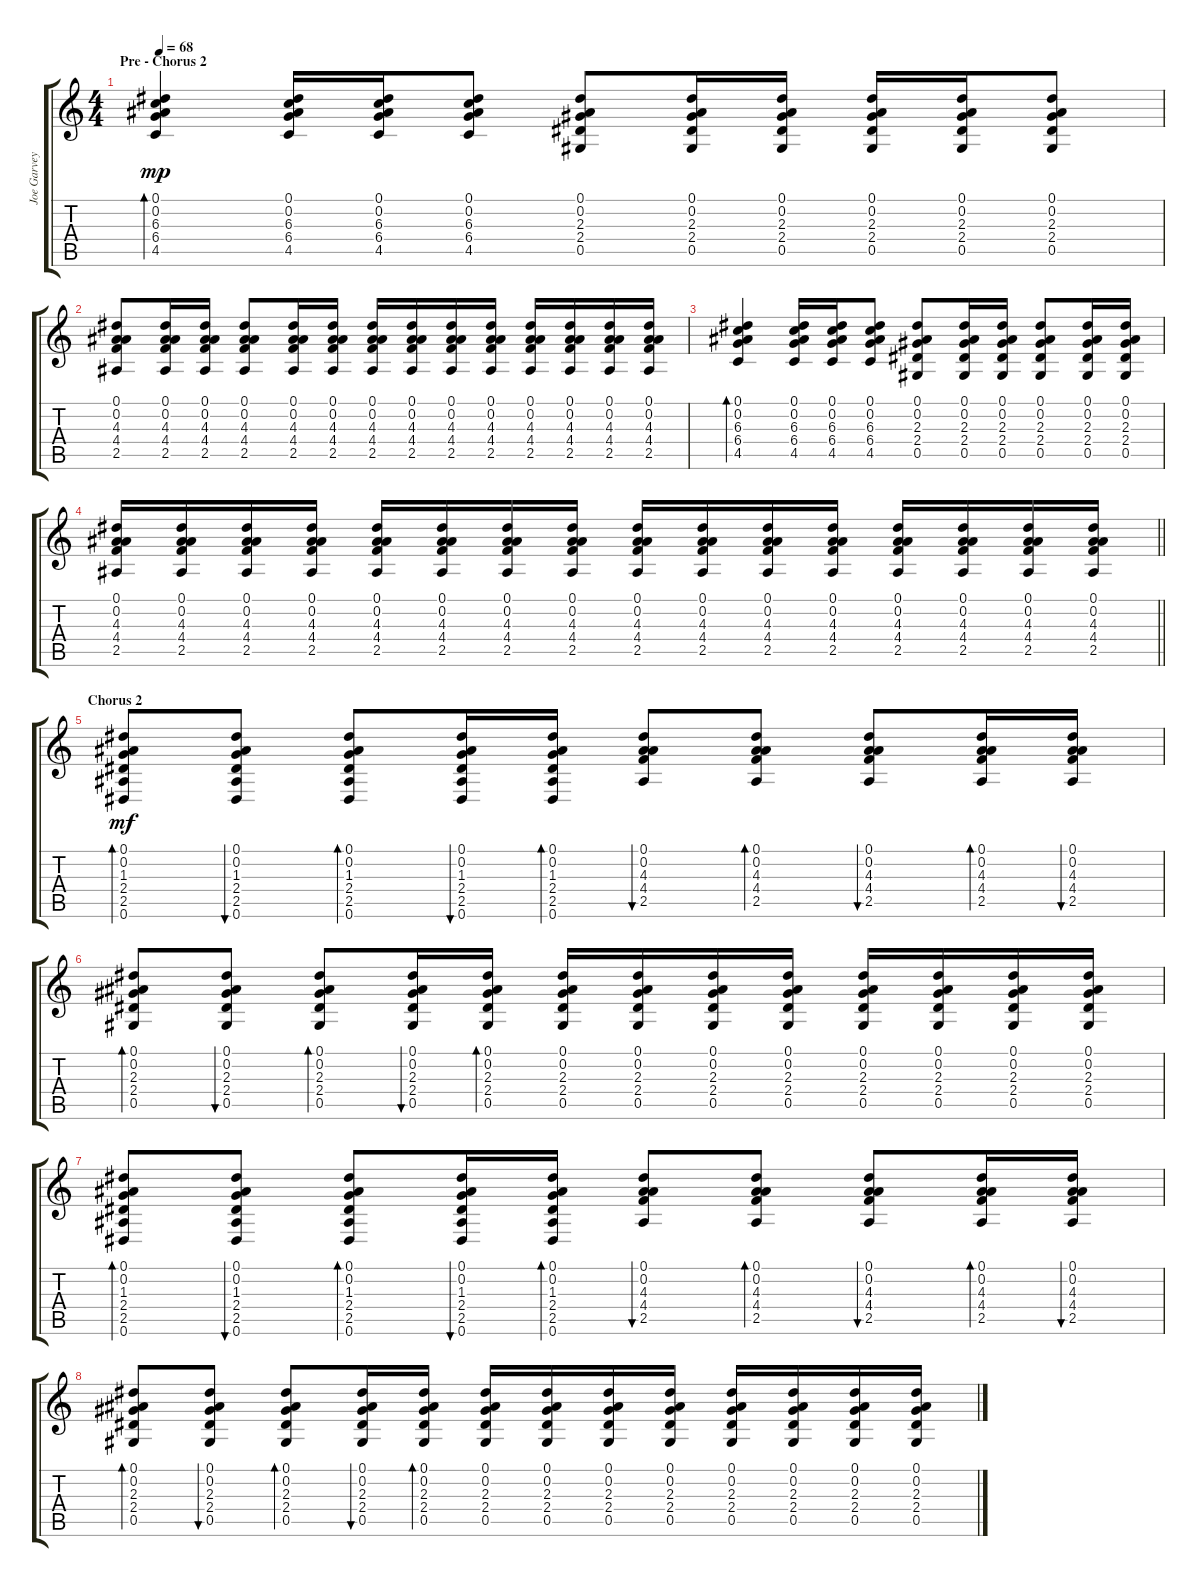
\track ("Joe Garvey (Acoustic)" "Joe Garvey") {instrument acousticguitarsteel}
\staff {score tabs}
\tuning (Eb4 Bb3 Gb3 Db3 Ab2 Eb2) {hide}
\ts (4 4)
\section ("" "Pre - Chorus 2")
\tempo 68
\clef g2
\ks c
(0.1 0.2 6.3 6.4 4.5).4{bd 30 dy mp} (0.1 0.2 6.3 6.4 4.5).16 (0.1 0.2 6.3 6.4 4.5).16 (0.1 0.2 6.3 6.4 4.5).8 (0.1 0.2 2.3 2.4 0.5).8 (0.1 0.2 2.3 2.4 0.5).16 (0.1 0.2 2.3 2.4 0.5).16 (0.1 0.2 2.3 2.4 0.5).16 (0.1 0.2 2.3 2.4 0.5).16 (0.1 0.2 2.3 2.4 0.5).8 |
(0.1 0.2 4.3 4.4 2.5).8 (0.1 0.2 4.3 4.4 2.5).16 (0.1 0.2 4.3 4.4 2.5).16 (0.1 0.2 4.3 4.4 2.5).8 (0.1 0.2 4.3 4.4 2.5).16 (0.1 0.2 4.3 4.4 2.5).16 (0.1 0.2 4.3 4.4 2.5).16 (0.1 0.2 4.3 4.4 2.5).16 (0.1 0.2 4.3 4.4 2.5).16 (0.1 0.2 4.3 4.4 2.5).16 (0.1 0.2 4.3 4.4 2.5).16 (0.1 0.2 4.3 4.4 2.5).16 (0.1 0.2 4.3 4.4 2.5).16 (0.1 0.2 4.3 4.4 2.5).16 |
(0.1 0.2 6.3 6.4 4.5).4{bd 30} (0.1 0.2 6.3 6.4 4.5).16 (0.1 0.2 6.3 6.4 4.5).16 (0.1 0.2 6.3 6.4 4.5).8 (0.1 0.2 2.3 2.4 0.5).8 (0.1 0.2 2.3 2.4 0.5).16 (0.1 0.2 2.3 2.4 0.5).16 (0.1 0.2 2.3 2.4 0.5).8 (0.1 0.2 2.3 2.4 0.5).16 (0.1 0.2 2.3 2.4 0.5).16 |
\barLineRight lightlight
(0.1 0.2 4.3 4.4 2.5).16 (0.1 0.2 4.3 4.4 2.5).16 (0.1 0.2 4.3 4.4 2.5).16 (0.1 0.2 4.3 4.4 2.5).16 (0.1 0.2 4.3 4.4 2.5).16 (0.1 0.2 4.3 4.4 2.5).16 (0.1 0.2 4.3 4.4 2.5).16 (0.1 0.2 4.3 4.4 2.5).16 (0.1 0.2 4.3 4.4 2.5).16 (0.1 0.2 4.3 4.4 2.5).16 (0.1 0.2 4.3 4.4 2.5).16 (0.1 0.2 4.3 4.4 2.5).16 (0.1 0.2 4.3 4.4 2.5).16 (0.1 0.2 4.3 4.4 2.5).16 (0.1 0.2 4.3 4.4 2.5).16 (0.1 0.2 4.3 4.4 2.5).16 |
\section ("" "Chorus 2")
(0.1 0.2 1.3 2.4 2.5 0.6).8{bd 30 dy mf} (0.1 0.2 1.3 2.4 2.5 0.6).8{bu 30} (0.1 0.2 1.3 2.4 2.5 0.6).8{bd 30} (0.1 0.2 1.3 2.4 2.5 0.6).16{bu 30} (0.1 0.2 1.3 2.4 2.5 0.6).16{bd 30} (0.1 0.2 4.3 4.4 2.5).8{bu 30} (0.1 0.2 4.3 4.4 2.5).8{bd 30} (0.1 0.2 4.3 4.4 2.5).8{bu 30} (0.1 0.2 4.3 4.4 2.5).16{bd 30} (0.1 0.2 4.3 4.4 2.5).16{bu 30} |
(0.1 0.2 2.3 2.4 0.5).8{bd 30} (0.1 0.2 2.3 2.4 0.5).8{bu 30} (0.1 0.2 2.3 2.4 0.5).8{bd 30} (0.1 0.2 2.3 2.4 0.5).16{bu 30} (0.1 0.2 2.3 2.4 0.5).16{bd 30} (0.1 0.2 2.3 2.4 0.5).16 (0.1 0.2 2.3 2.4 0.5).16 (0.1 0.2 2.3 2.4 0.5).16 (0.1 0.2 2.3 2.4 0.5).16 (0.1 0.2 2.3 2.4 0.5).16 (0.1 0.2 2.3 2.4 0.5).16 (0.1 0.2 2.3 2.4 0.5).16 (0.1 0.2 2.3 2.4 0.5).16 |
(0.1 0.2 1.3 2.4 2.5 0.6).8{bd 30} (0.1 0.2 1.3 2.4 2.5 0.6).8{bu 30} (0.1 0.2 1.3 2.4 2.5 0.6).8{bd 30} (0.1 0.2 1.3 2.4 2.5 0.6).16{bu 30} (0.1 0.2 1.3 2.4 2.5 0.6).16{bd 30} (0.1 0.2 4.3 4.4 2.5).8{bu 30} (0.1 0.2 4.3 4.4 2.5).8{bd 30} (0.1 0.2 4.3 4.4 2.5).8{bu 30} (0.1 0.2 4.3 4.4 2.5).16{bd 30} (0.1 0.2 4.3 4.4 2.5).16{bu 30} |
(0.1 0.2 2.3 2.4 0.5).8{bd 30} (0.1 0.2 2.3 2.4 0.5).8{bu 30} (0.1 0.2 2.3 2.4 0.5).8{bd 30} (0.1 0.2 2.3 2.4 0.5).16{bu 30} (0.1 0.2 2.3 2.4 0.5).16{bd 30} (0.1 0.2 2.3 2.4 0.5).16 (0.1 0.2 2.3 2.4 0.5).16 (0.1 0.2 2.3 2.4 0.5).16 (0.1 0.2 2.3 2.4 0.5).16 (0.1 0.2 2.3 2.4 0.5).16 (0.1 0.2 2.3 2.4 0.5).16 (0.1 0.2 2.3 2.4 0.5).16 (0.1 0.2 2.3 2.4 0.5).16
